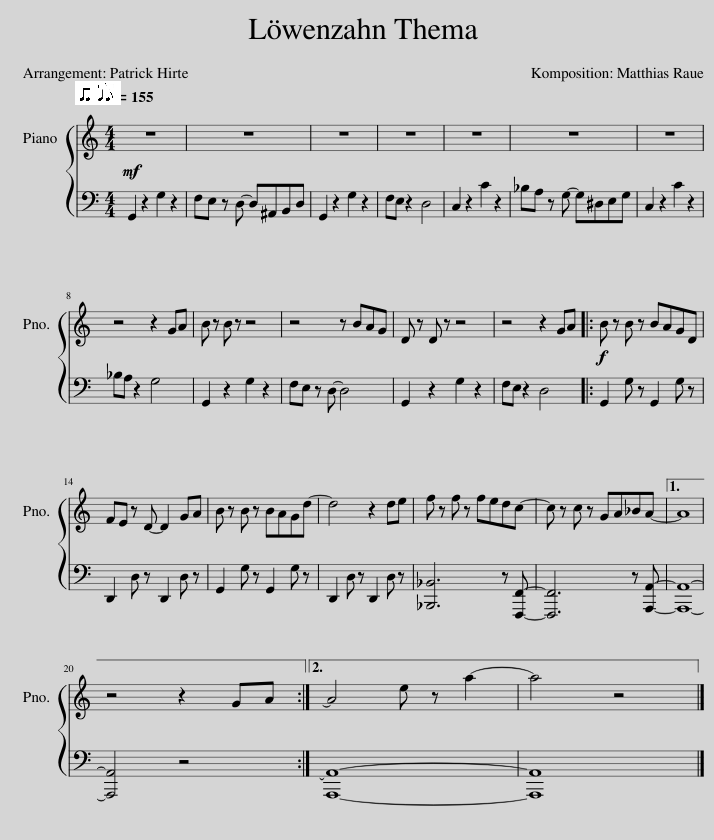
X:1
%%score { 1 2 }
L:1/8
Q:1/4=155
M:4/4
I:linebreak $
K:C
V:1 treble
V:2 bass
V:1
!mf! z8 | z8 | z8 | z8 | z8 | %5
 z8 | z8 |$ z4 z2 GA | B z B z z4 | z4 z BAG | %10
 D z D z z4 | z4 z2 GA |:!f! B z B z BAGD |$ FE z D- D2 GA | B z B z BAGd- | %15
 d4 z2 de | f z f z fedc- | c z c z GA_BA- |1 A8 |$ z4 z2 GA :|2 %20
{x-} A4 .e z !>!a2- | a4 z4 |] %22
V:2
!mf! G,,2 z2 G,2 z2 | F,E, z D,- D,^A,,B,,D, | G,,2 z2 G,2 z2 | F,E, z2 D,4 | C,2 z2 C2 z2 | %5
 _B,A, z G,- G,^D,E,G, | C,2 z2 C2 z2 |$ _B,A, z2 G,4 | G,,2 z2 G,2 z2 | F,E, z D,- D,4 | %10
 G,,2 z2 G,2 z2 | F,E, z2 D,4 |:!f! G,,2 G, z G,,2 G, z |$ D,,2 D, z D,,2 D, z | G,,2 G, z G,,2 G, z | %15
 D,,2 D, z D,,2 D, z | [_B,,,_B,,]6 z [F,,,F,,]- | [F,,,F,,]6 z [A,,,A,,]- |1 [A,,,A,,]8- |$ [A,,,A,,]4 z4 :|2 %20
{x-} [A,,,A,,]8- | [A,,,A,,]8 |] %22
